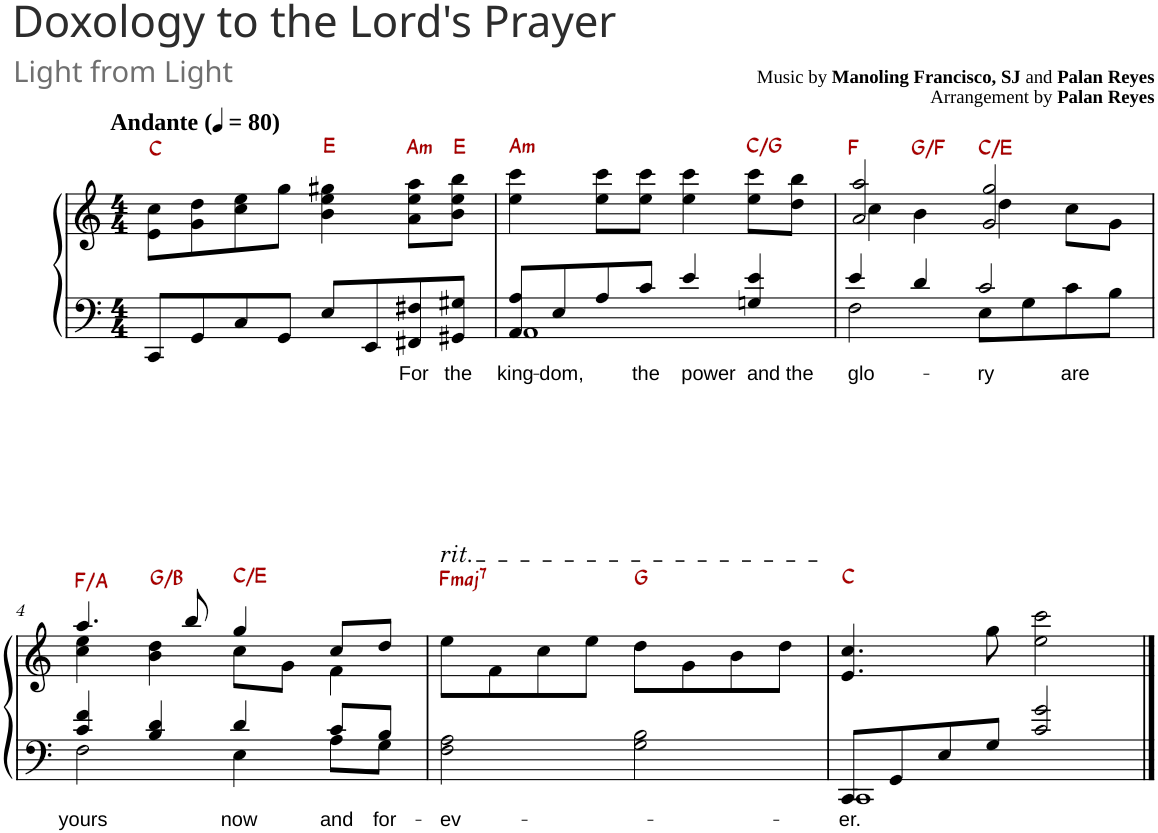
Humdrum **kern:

**kern	**text	**kern	**harte
*part1	*part1	*part1	*part1
*staff2	*staff2	*staff1	*
*I"Piano	*	*	*
*I'Pno.	*	*	*
*clefF4	*	*clefG2	*
*k[]	*	*k[]	*
*M4/4	*	*M4/4	*
*MM80	*	*MM80	*
=1	=1	=1	=1
!	!	!LO:TX:a:B:t=Andante	!
8CC/L	.	8e\ 8cc\L	C:maj
8GG/	.	8g\ 8dd\	.
8C/	.	8cc\ 8ee\	.
8GG/J	.	8gg\J	.
8E/L	.	4b\ 4ee\ 4gg#X\	E:maj
8EE/	.	.	.
!	!LO:LY:b	!	!LO:H:kt=m
8FF#X/ 8F#X/	For	8a\ 8ee\ 8aa\L	A:min
!	!LO:LY:b	!	!
8GG#X/ 8G#X/J	the	8b\ 8ee\ 8bb\J	E:maj
=2	=2	=2	=2
!	!LO:LY:b	!	!LO:H:kt=m
*^	*	*	*
8AA/ 8A/L	1AA	king-	4ee\ 4ccc\	A:min
!	!	!LO:LY:b	!	!
8E/	.	-dom,	.	.
8A/	.	.	8ee\ 8ccc\L	.
!	!	!LO:LY:b	!	!
8c/J	.	the	8ee\ 8ccc\J	.
!	!	!LO:LY:b	!	!
4e/	.	power	4ee\ 4ccc\	.
!	!	!LO:LY:b	!	!
4Gn/ 4e/	.	and the	8ee\ 8ccc\L	C:maj/5
.	.	.	8dd\ 8bb\J	.
=3	=3	=3	=3	=3
!	!	!LO:LY:b	!	!
*	*	*	*^	*
4e/	2F\	glo-	2a/ 2aa/	4cc\	F:maj
4d/	.	.	.	4b\	G:maj/b7
!	!	!LO:LY:b	!	!	!
2c/	8E\L	-ry are	2g/ 2gg/	4dd\	C:maj/3
.	8G\	.	.	.	.
.	8c\	.	.	8cc\L	.
.	8B\J	.	.	8g\J	.
!!LO:LB:g=z	!!
=4	=4	=4	=4	=4	=4
!	!	!LO:LY:b	!	!	!
4c/ 4f/	2F\	yours	4.aa/	4cc\ 4ee\	F:maj/3
4B/ 4d/	.	.	.	4b\ 4dd\	G:maj/3
.	.	.	8bb/	.	.
!	!	!LO:LY:b	!	!	!
4d/	4E\	now	4gg/	8cc\L	C:maj/3
.	.	.	.	8g\J	.
!	!	!LO:LY:b	!	!	!
8c/L	8A\L	and	8cc/L	4f\	.
!	!	!LO:LY:b	!	!	!
8B/J	8G\J	for-	8dd/J	.	.
*	*	*	*v	*v	*
=5	=5	=5	=5	=5
!	!	!	!LO:TX:a:t=rit.	!
!	!	!LO:LY:b	!	!LO:H:kt=maj7
*v	*v	*	*	*
2F\ 2A\	-ev-	8ee\L	F:maj7
.	.	8f\	.
.	.	8cc\	.
.	.	8ee\J	.
2G\ 2B\	.	8dd\L	G:maj
.	.	8g\	.
.	.	8b\	.
.	.	8dd\J	.
=6	=6	=6	=6
!	!LO:LY:b	!	!
*^	*	*	*
8CC/L	1CC	-er.	4.e/ 4.cc/	C:maj
8GG/	.	.	.	.
8E/	.	.	.	.
8G/J	.	.	8gg\	.
2c/ 2g/	.	.	2ee\ 2ccc\	.
*v	*v	*	*	*
==	==	==	==
*-	*-	*-	*-
